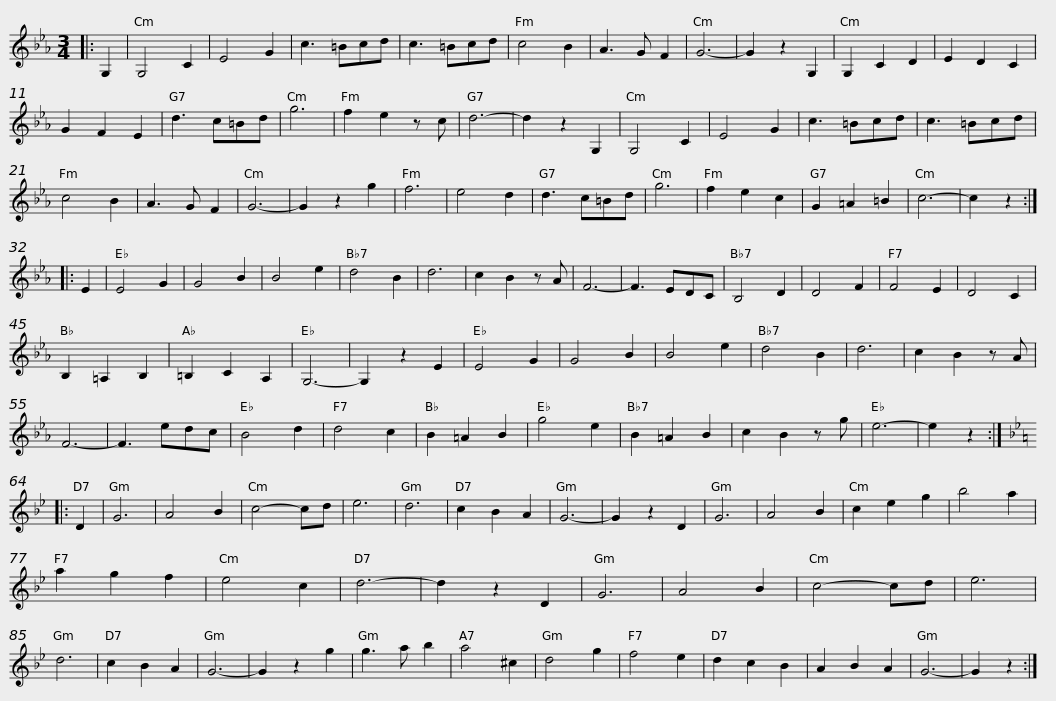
X:1
L:1/8
M:3/4
I:linebreak $
K:Cmin
V:1 treble
V:1
|: G,2 | G,4 C2 | E4 G2 | c3 =Bcd | c3 =Bcd | %5
 c4 B2 | A3 G F2 | G6- | G2 z2 G,2 | G,2 C2 D2 | %10
 E2 D2 C2 | G2 F2 E2 |$ d3 c=Bd | g6 | f2 e2 z c | %15
 d6- | d2 z2 G,2 | G,4 C2 | E4 G2 | c3 =Bcd | %20
 c3 =Bcd | c4 B2 | A3 G F2 | G6- |$ G2 z2 g2 | %25
 f6 | e4 d2 | d3 c=Bd | g6 | f2 e2 c2 | %30
 G2 =A2 =B2 | c6- | c2 z2 :: E2 | E4 G2 | %35
 G4 B2 | B4 e2 | d4 B2 |$ d6 | c2 B2 z A | %40
 F6- | F3 EDC | B,4 D2 | D4 F2 | F4 E2 | %45
 D4 C2 | B,2 =A,2 B,2 | =B,2 C2 A,2 | G,6- | G,2 z2 E2 | %50
 E4 G2 |$ G4 B2 | B4 e2 | d4 B2 | d6 | %55
 c2 B2 z A | F6- | F3 edc | B4 d2 | d4 c2 | %60
 B2 =A2 B2 | g4 e2 | B2 =A2 B2 | c2 B2 z g |$ e6- | %65
 e2 z2 ::[K:Gmin] D2 | G6 | A4 B2 | c4- cd | %70
 e6 | d6 | c2 B2 A2 | G6- | G2 z2 D2 | %75
 G6 | A4 B2 | c2 e2 g2 | b4 a2 |$ a2 g2 f2 | %80
 e4 c2 | d6- | d2 z2 D2 | G6 | A4 B2 | %85
 c4- cd | e6 | d6 | c2 B2 A2 | G6- | %90
 G2 z2 g2 | g3 a b2 | a4 ^c2 |$ d4 g2 | f4 e2 | %95
 d2 c2 B2 | A2 B2 A2 | G6- | G2 z2 :| %99
